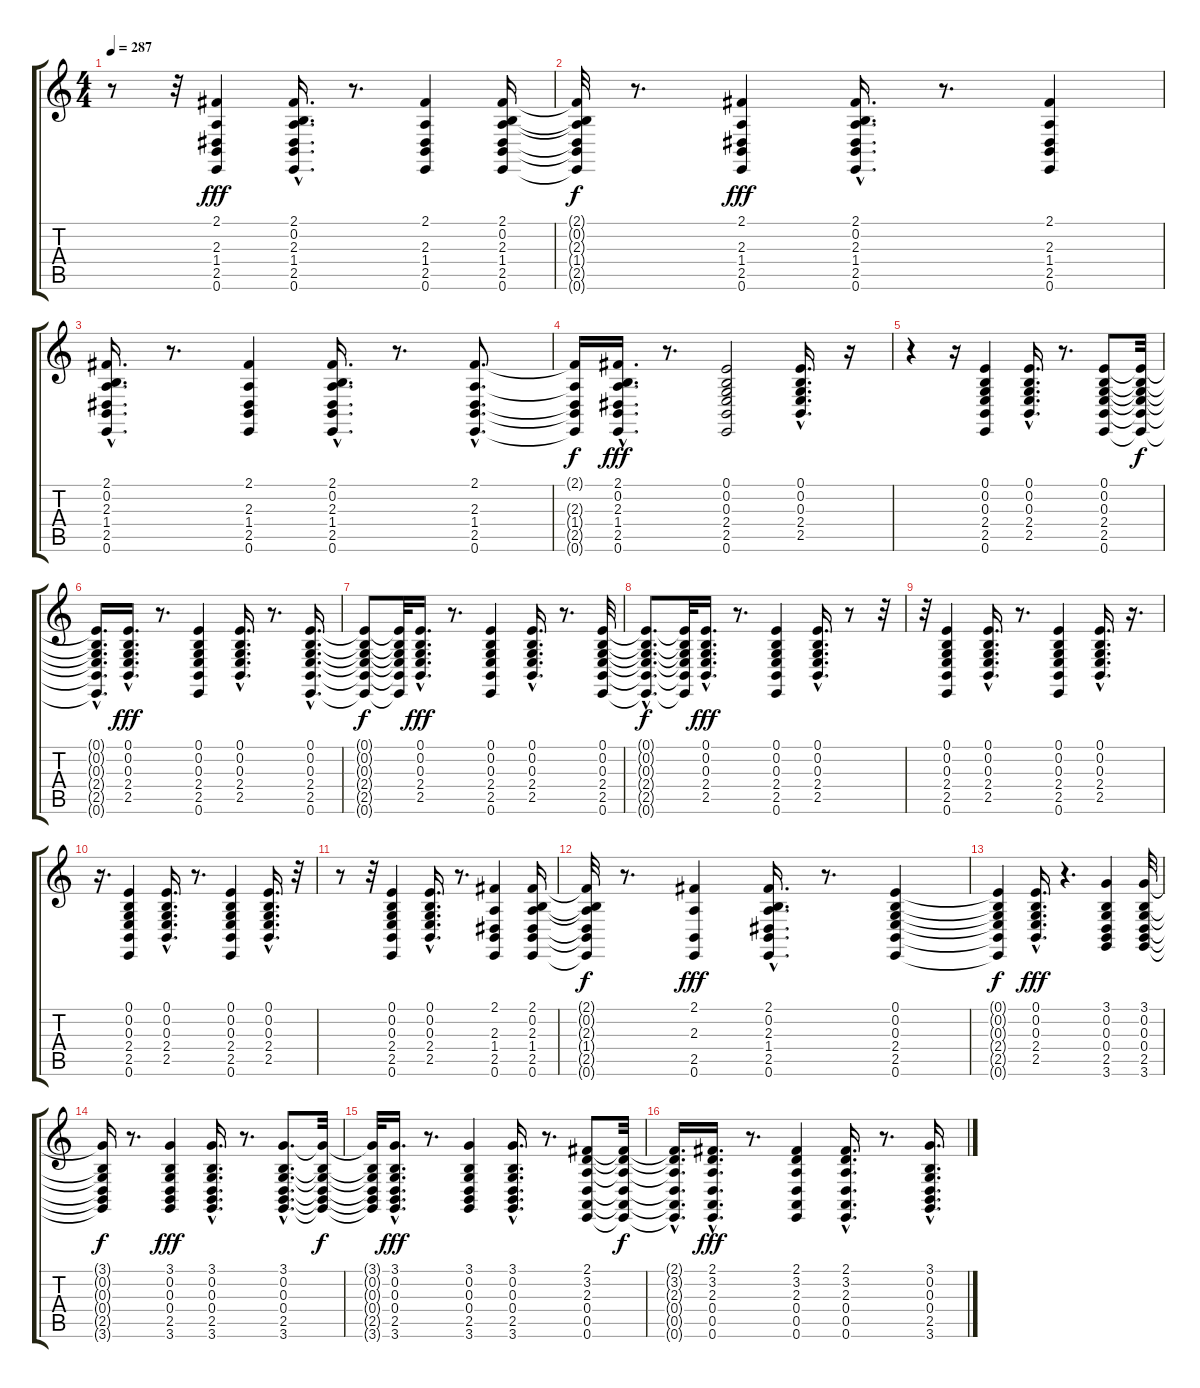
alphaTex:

\track "" {instrument accordion}
\staff {score tabs}
\tuning (E4 B3 G3 D3 A2 E2) {hide}
\ts (4 4)
\tempo 287
\clef g2
\ks c
r.8{dy fff} r.32 (2.1 2.3 1.4 2.5 0.6).4 (2.1{hac} 0.2{hac} 2.3{hac} 1.4{hac} 2.5{hac} 0.6{hac}).16{d} r.8{d} (2.1 2.3 1.4 2.5 0.6).4 (2.1 0.2 2.3 1.4 2.5 0.6).16 |
(2.1{t} 0.2{t} 2.3{t} 1.4{t} 2.5{t} 0.6{t}).32{dy f} r.8{d} (2.1 2.3 1.4 2.5 0.6).4{dy fff} (2.1{hac} 0.2{hac} 2.3{hac} 1.4{hac} 2.5{hac} 0.6{hac}).16{d} r.8{d} (2.1 2.3 1.4 2.5 0.6).4 |
(2.1{hac} 0.2{hac} 2.3{hac} 1.4{hac} 2.5{hac} 0.6{hac}).16{d} r.8{d} (2.1 2.3 1.4 2.5 0.6).4 (2.1{hac} 0.2{hac} 2.3{hac} 1.4{hac} 2.5{hac} 0.6{hac}).16{d} r.8{d} (2.1{hac} 2.3{hac} 1.4{hac} 2.5{hac} 0.6{hac}).8{d} |
(2.1{t} 2.3{t} 1.4{t} 2.5{t} 0.6{t}).16{dy f} (2.1{hac} 0.2{hac} 2.3{hac} 1.4{hac} 2.5{hac} 0.6{hac}).16{d dy fff} r.8{d} (0.1 0.2 0.3 2.4 2.5 0.6).2 (0.1{hac} 0.2{hac} 0.3{hac} 2.4{hac} 2.5{hac}).16{d} r.16 |
r.4 r.16 (0.1 0.2 0.3 2.4 2.5 0.6).4 (0.1{hac} 0.2{hac} 0.3{hac} 2.4{hac} 2.5{hac}).16{d} r.8{d} (0.1 0.2 0.3 2.4 2.5 0.6).8 (0.1{t} 0.2{t} 0.3{t} 2.4{t} 2.5{t} 0.6{t}).32{dy f} |
(0.1{hac t} 0.2{hac t} 0.3{hac t} 2.4{hac t} 2.5{hac t} 0.6{hac t}).16{d} (0.1{hac} 0.2{hac} 0.3{hac} 2.4{hac} 2.5{hac}).16{d dy fff} r.8{d} (0.1 0.2 0.3 2.4 2.5 0.6).4 (0.1{hac} 0.2{hac} 0.3{hac} 2.4{hac} 2.5{hac}).16{d} r.8{d} (0.1{hac} 0.2{hac} 0.3{hac} 2.4{hac} 2.5{hac} 0.6{hac}).16{d} |
(0.1{t} 0.2{t} 0.3{t} 2.4{t} 2.5{t} 0.6{t}).8{dy f} (0.1{t} 0.2{t} 0.3{t} 2.4{t} 2.5{t} 0.6{t}).32 (0.1{hac} 0.2{hac} 0.3{hac} 2.4{hac} 2.5{hac}).16{d dy fff} r.8{d} (0.1 0.2 0.3 2.4 2.5 0.6).4 (0.1{hac} 0.2{hac} 0.3{hac} 2.4{hac} 2.5{hac}).16{d} r.8{d} (0.1 0.2 0.3 2.4 2.5 0.6).32 |
(0.1{hac t} 0.2{hac t} 0.3{hac t} 2.4{hac t} 2.5{hac t} 0.6{hac t}).8{d dy f} (0.1{t} 0.2{t} 0.3{t} 2.4{t} 2.5{t} 0.6{t}).32 (0.1{hac} 0.2{hac} 0.3{hac} 2.4{hac} 2.5{hac}).16{d dy fff} r.8{d} (0.1 0.2 0.3 2.4 2.5 0.6).4 (0.1{hac} 0.2{hac} 0.3{hac} 2.4{hac} 2.5{hac}).16{d} r.8 r.32 |
r.32 (0.1 0.2 0.3 2.4 2.5 0.6).4 (0.1{hac} 0.2{hac} 0.3{hac} 2.4{hac} 2.5{hac}).16{d} r.8{d} (0.1 0.2 0.3 2.4 2.5 0.6).4 (0.1{hac} 0.2{hac} 0.3{hac} 2.4{hac} 2.5{hac}).16{d} r.16{d} |
r.16{d} (0.1 0.2 0.3 2.4 2.5 0.6).4 (0.1{hac} 0.2{hac} 0.3{hac} 2.4{hac} 2.5{hac}).16{d} r.8{d} (0.1 0.2 0.3 2.4 2.5 0.6).4 (0.1{hac} 0.2{hac} 0.3{hac} 2.4{hac} 2.5{hac}).16{d} r.32 |
r.8 r.32 (0.1 0.2 0.3 2.4 2.5 0.6).4 (0.1{hac} 0.2{hac} 0.3{hac} 2.4{hac} 2.5{hac}).16{d} r.8{d} (2.1 2.3 1.4 2.5 0.6).4 (2.1 0.2 2.3 1.4 2.5 0.6).16 |
(2.1{t} 0.2{t} 2.3{t} 1.4{t} 2.5{t} 0.6{t}).32{dy f} r.8{d} (2.1 2.3 2.5 0.6).4{dy fff} (2.1{hac} 0.2{hac} 2.3{hac} 1.4{hac} 2.5{hac} 0.6{hac}).16{d} r.8{d} (0.1 0.2 0.3 2.4 2.5 0.6).4 |
(0.1{t} 0.2{t} 0.3{t} 2.4{t} 2.5{t} 0.6{t}).4{dy f} (0.1{hac} 0.2{hac} 0.3{hac} 2.4{hac} 2.5{hac}).16{d dy fff} r.4{d} (3.1 0.2 0.3 0.4 2.5 3.6).4 (3.1 0.2 0.3 0.4 2.5 3.6).32 |
(3.1{t} 0.2{t} 0.3{t} 0.4{t} 2.5{t} 3.6{t}).16{dy f} r.8{d} (3.1 0.2 0.3 0.4 2.5 3.6).4{dy fff} (3.1{hac} 0.2{hac} 0.3{hac} 0.4{hac} 2.5{hac} 3.6{hac}).16{d} r.8{d} (3.1{hac} 0.2{hac} 0.3{hac} 0.4{hac} 2.5{hac} 3.6{hac}).8{d} (3.1{t} 0.2{t} 0.3{t} 0.4{t} 2.5{t} 3.6{t}).32{dy f} |
(3.1{t} 0.2{t} 0.3{t} 0.4{t} 2.5{t} 3.6{t}).32 (3.1{hac} 0.2{hac} 0.3{hac} 0.4{hac} 2.5{hac} 3.6{hac}).16{d dy fff} r.8{d} (3.1 0.2 0.3 0.4 2.5 3.6).4 (3.1{hac} 0.2{hac} 0.3{hac} 0.4{hac} 2.5{hac} 3.6{hac}).16{d} r.8{d} (2.1 3.2 2.3 0.4 0.5 0.6).8 (2.1{t} 3.2{t} 2.3{t} 0.4{t} 0.5{t} 0.6{t}).32{dy f} |
(2.1{hac t} 3.2{hac t} 2.3{hac t} 0.4{hac t} 0.5{hac t} 0.6{hac t}).16{d} (2.1{hac} 3.2{hac} 2.3{hac} 0.4{hac} 0.5{hac} 0.6{hac}).16{d dy fff} r.8{d} (2.1 3.2 2.3 0.4 0.5 0.6).4 (2.1{hac} 3.2{hac} 2.3{hac} 0.4{hac} 0.5{hac} 0.6{hac}).16{d} r.8{d} (3.1{hac} 0.2{hac} 0.3{hac} 0.4{hac} 2.5{hac} 3.6{hac}).16{d}
